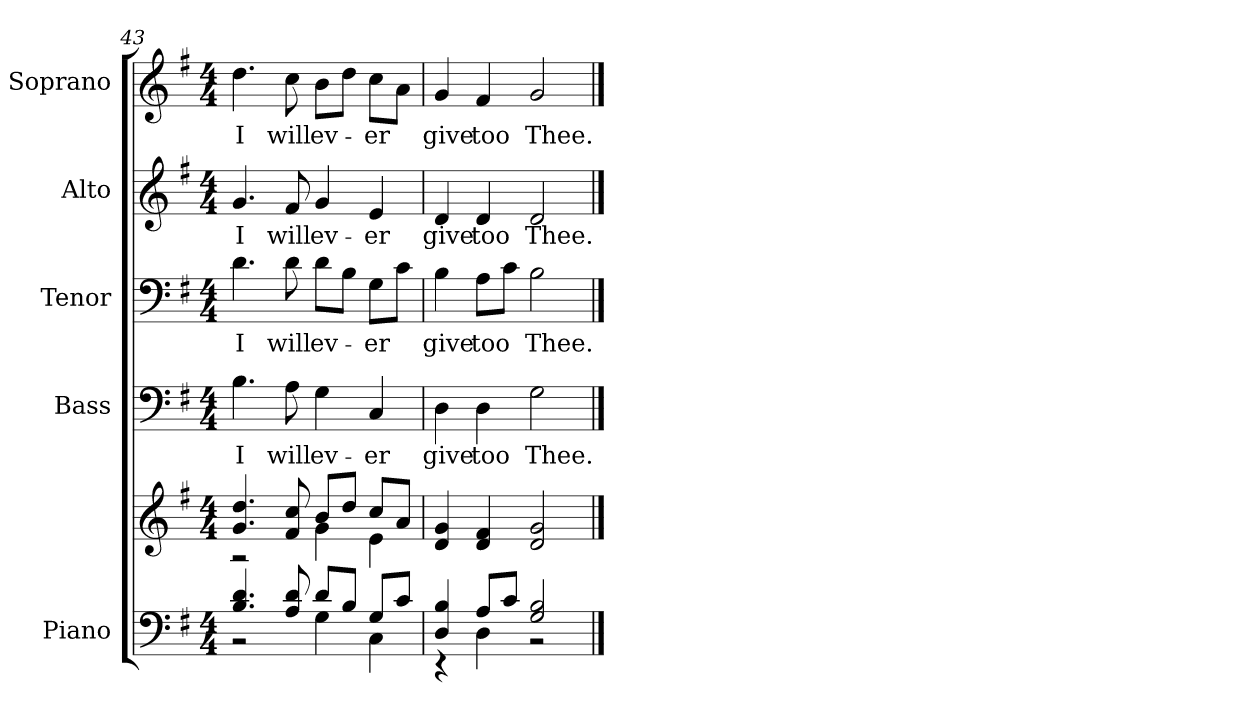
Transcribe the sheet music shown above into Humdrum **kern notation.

**kern	**kern	**kern	**text	**kern	**text	**kern	**text	**kern	**text
*part5	*part5	*part4	*part4	*part3	*part3	*part2	*part2	*part1	*part1
*staff6	*staff5	*staff4	*staff4	*staff3	*staff3	*staff2	*staff2	*staff1	*staff1
*I"Piano	*	*I"Bass	*	*I"Tenor	*	*I"Alto	*	*I"Soprano	*
*I'Pno.	*	*I'B.	*	*I'T.	*	*I'A.	*	*I'S.	*
*clefF4	*clefG2	*clefF4	*	*clefF4	*	*clefG2	*	*clefG2	*
*k[f#]	*k[f#]	*k[f#]	*	*k[f#]	*	*k[f#]	*	*k[f#]	*
*G:	*G:	*G:	*	*G:	*	*G:	*	*G:	*
*M4/4	*M4/4	*M4/4	*	*M4/4	*	*M4/4	*	*M4/4	*
=43	=43	=43	=43	=43	=43	=43	=43	=43	=43
*^	*^	*	*	*	*	*	*	*	*
!	!	!	!	!	!LO:LY:b:color=#000000	!	!	!	!	!	!
!	!	!	!	!	!	!	!LO:LY:b:color=#000000	!	!	!	!
!	!	!	!	!	!	!	!	!	!LO:LY:b:color=#000000	!	!
!	!	!	!	!	!	!	!	!	!	!	!LO:LY:b:color=#000000
4.Bi/ 4.di	2r	4.gi/ 4.ddi	2r	4.Bi\	I	4.di\	I	4.gi/	I	4.ddi\	I
!	!	!	!	!	!LO:LY:b:color=#000000	!	!	!	!	!	!
!	!	!	!	!	!	!	!LO:LY:b:color=#000000	!	!	!	!
!	!	!	!	!	!	!	!	!	!LO:LY:b:color=#000000	!	!
!	!	!	!	!	!	!	!	!	!	!	!LO:LY:b:color=#000000
8Ai/ 8di	.	8f#i/ 8cci	.	8Ai\	will	8di\	will	8f#i/	will	8cci\	will
!	!	!	!	!	!LO:LY:b:color=#000000	!	!	!	!	!	!
!	!	!	!	!	!	!	!LO:LY:b:color=#000000	!	!	!	!
!	!	!	!	!	!	!	!	!	!LO:LY:b:color=#000000	!	!
!	!	!	!	!	!	!	!	!	!	!	!LO:LY:b:color=#000000
8di/L	4Gi\	8bi/L	4gi\	4Gi\	ev-	8di\L	ev-	4gi/	ev-	8bi\L	ev-
8Bi/J	.	8ddi/J	.	.	.	8Bi\J	.	.	.	8ddi\J	.
!	!	!	!	!	!LO:LY:b:color=#000000	!	!	!	!	!	!
!	!	!	!	!	!	!	!LO:LY:b:color=#000000	!	!	!	!
!	!	!	!	!	!	!	!	!	!LO:LY:b:color=#000000	!	!
!	!	!	!	!	!	!	!	!	!	!	!LO:LY:b:color=#000000
8Gi/L	4Ci\	8cci/L	4ei\	4Ci/	-er	8Gi\L	-er	4ei/	-er	8cci\L	-er
8ci/J	.	8ai/J	.	.	.	8ci\J	.	.	.	8ai\J	.
*	*	*v	*v	*	*	*	*	*	*	*	*
=44	=44	=44	=44	=44	=44	=44	=44	=44	=44	=44
!	!	!	!	!LO:LY:b:color=#000000	!	!	!	!	!	!
!	!	!	!	!	!	!LO:LY:b:color=#000000	!	!	!	!
!	!	!	!	!	!	!	!	!LO:LY:b:color=#000000	!	!
!	!	!	!	!	!	!	!	!	!	!LO:LY:b:color=#000000
4Di/ 4Bi	4r	4di/ 4gi	4Di\	give	4Bi\	give	4di/	give	4gi/	give
!	!	!	!	!LO:LY:b:color=#000000	!	!	!	!	!	!
!	!	!	!	!	!	!LO:LY:b:color=#000000	!	!	!	!
!	!	!	!	!	!	!	!	!LO:LY:b:color=#000000	!	!
!	!	!	!	!	!	!	!	!	!	!LO:LY:b:color=#000000
8Ai/L	4Di\	4di/ 4f#i	4Di\	too	8Ai\L	too	4di/	too	4f#i/	too
8ci/J	.	.	.	.	8ci\J	.	.	.	.	.
!	!	!	!	!LO:LY:b:color=#000000	!	!	!	!	!	!
!	!	!	!	!	!	!LO:LY:b:color=#000000	!	!	!	!
!	!	!	!	!	!	!	!	!LO:LY:b:color=#000000	!	!
!	!	!	!	!	!	!	!	!	!	!LO:LY:b:color=#000000
2Gi/ 2Bi	2r	2di/ 2gi	2Gi\	Thee.	2Bi\	Thee.	2di/	Thee.	2gi/	Thee.
*v	*v	*	*	*	*	*	*	*	*	*
==	==	==	==	==	==	==	==	==	==
*-	*-	*-	*-	*-	*-	*-	*-	*-	*-
